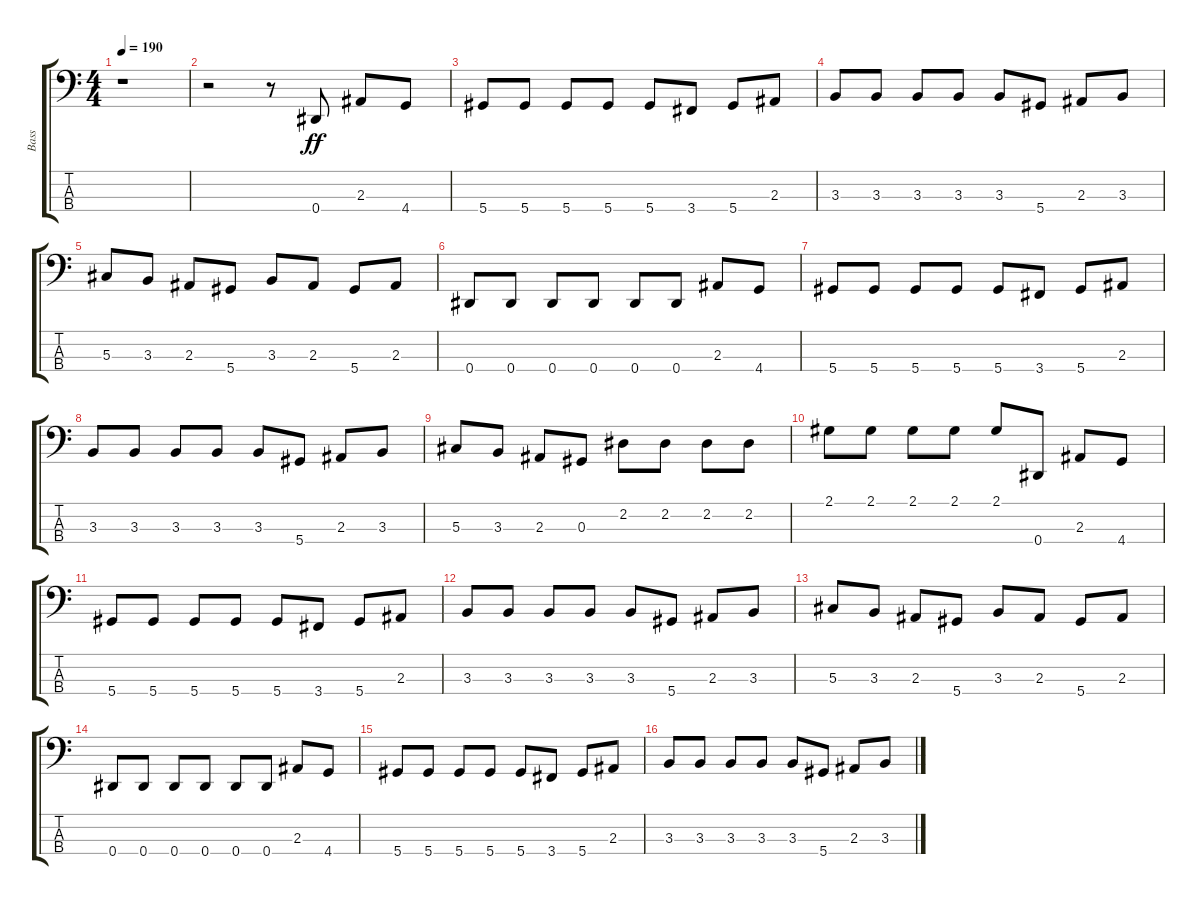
\track ("Bass" "Bass") {instrument electricbassfinger}
\staff {score tabs}
\tuning (Gb2 Db2 Ab1 Eb1) {hide}
\ts (4 4)
\tempo 190
\clef f4
\ks c
r.1{dy ff} |
r.2 r.8 0.4.8 2.3.8 4.4.8 |
5.4.8 5.4.8 5.4.8 5.4.8 5.4.8 3.4.8 5.4.8 2.3.8 |
3.3.8 3.3.8 3.3.8 3.3.8 3.3.8 5.4.8 2.3.8 3.3.8 |
5.3.8 3.3.8 2.3.8 5.4.8 3.3.8 2.3.8 5.4.8 2.3.8 |
0.4.8 0.4.8 0.4.8 0.4.8 0.4.8 0.4.8 2.3.8 4.4.8 |
5.4.8 5.4.8 5.4.8 5.4.8 5.4.8 3.4.8 5.4.8 2.3.8 |
3.3.8 3.3.8 3.3.8 3.3.8 3.3.8 5.4.8 2.3.8 3.3.8 |
5.3.8 3.3.8 2.3.8 0.3.8 2.2.8 2.2.8 2.2.8 2.2.8 |
2.1.8 2.1.8 2.1.8 2.1.8 2.1.8 0.4.8 2.3.8 4.4.8 |
5.4.8 5.4.8 5.4.8 5.4.8 5.4.8 3.4.8 5.4.8 2.3.8 |
3.3.8 3.3.8 3.3.8 3.3.8 3.3.8 5.4.8 2.3.8 3.3.8 |
5.3.8 3.3.8 2.3.8 5.4.8 3.3.8 2.3.8 5.4.8 2.3.8 |
0.4.8 0.4.8 0.4.8 0.4.8 0.4.8 0.4.8 2.3.8 4.4.8 |
5.4.8 5.4.8 5.4.8 5.4.8 5.4.8 3.4.8 5.4.8 2.3.8 |
3.3.8 3.3.8 3.3.8 3.3.8 3.3.8 5.4.8 2.3.8 3.3.8
